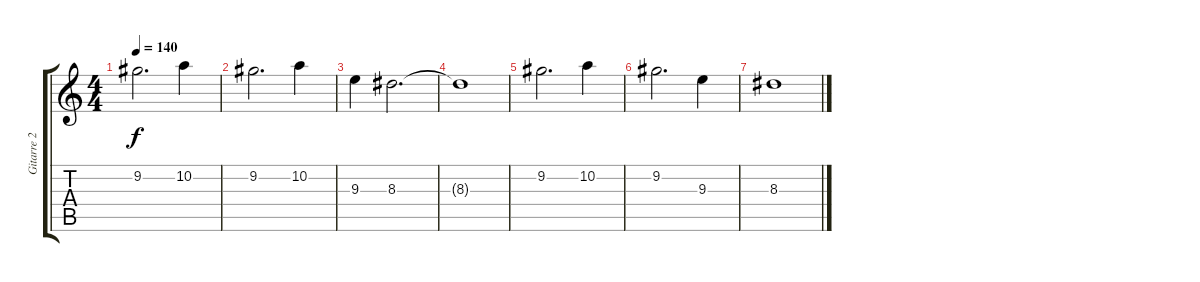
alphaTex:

\track ("Gitarre 2" "Gitarre 2") {instrument overdrivenguitar}
\staff {score tabs}
\tuning (E4 B3 G3 D3 A2 E2) {hide}
\ts (4 4)
\tempo 140
\clef g2
\ks c
9.2.2{d dy f} 10.2.4 |
9.2.2{d} 10.2.4 |
9.3.4 8.3.2{d} |
8.3{t}.1 |
9.2.2{d} 10.2.4 |
9.2.2{d} 9.3.4 |
8.3.1
